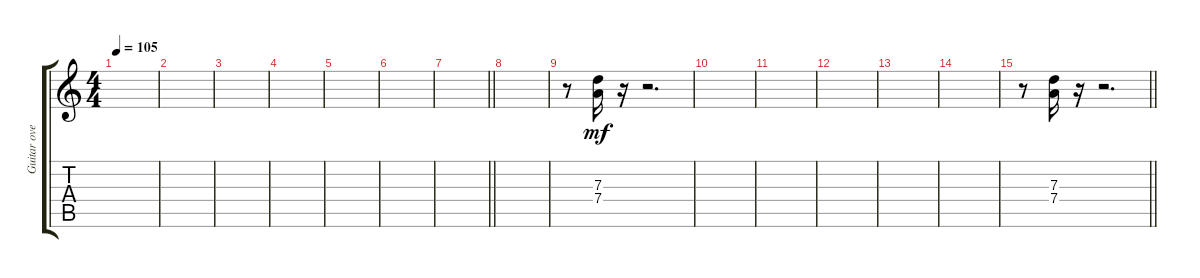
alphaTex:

\track ("Guitar overdr" "Guitar ove") {instrument overdrivenguitar}
\staff {score tabs}
\tuning (E4 B3 G3 D3 A2 E2) {hide}
\ts (4 4)
\tempo 105
\clef g2
\ks c
|
|
|
|
|
|
\barLineRight lightlight
|
|
r.8 (7.3 7.4).16{dy mf} r.16 r.2{d} |
|
|
|
|
|
\barLineRight lightlight
r.8 (7.3 7.4).16 r.16 r.2{d}
